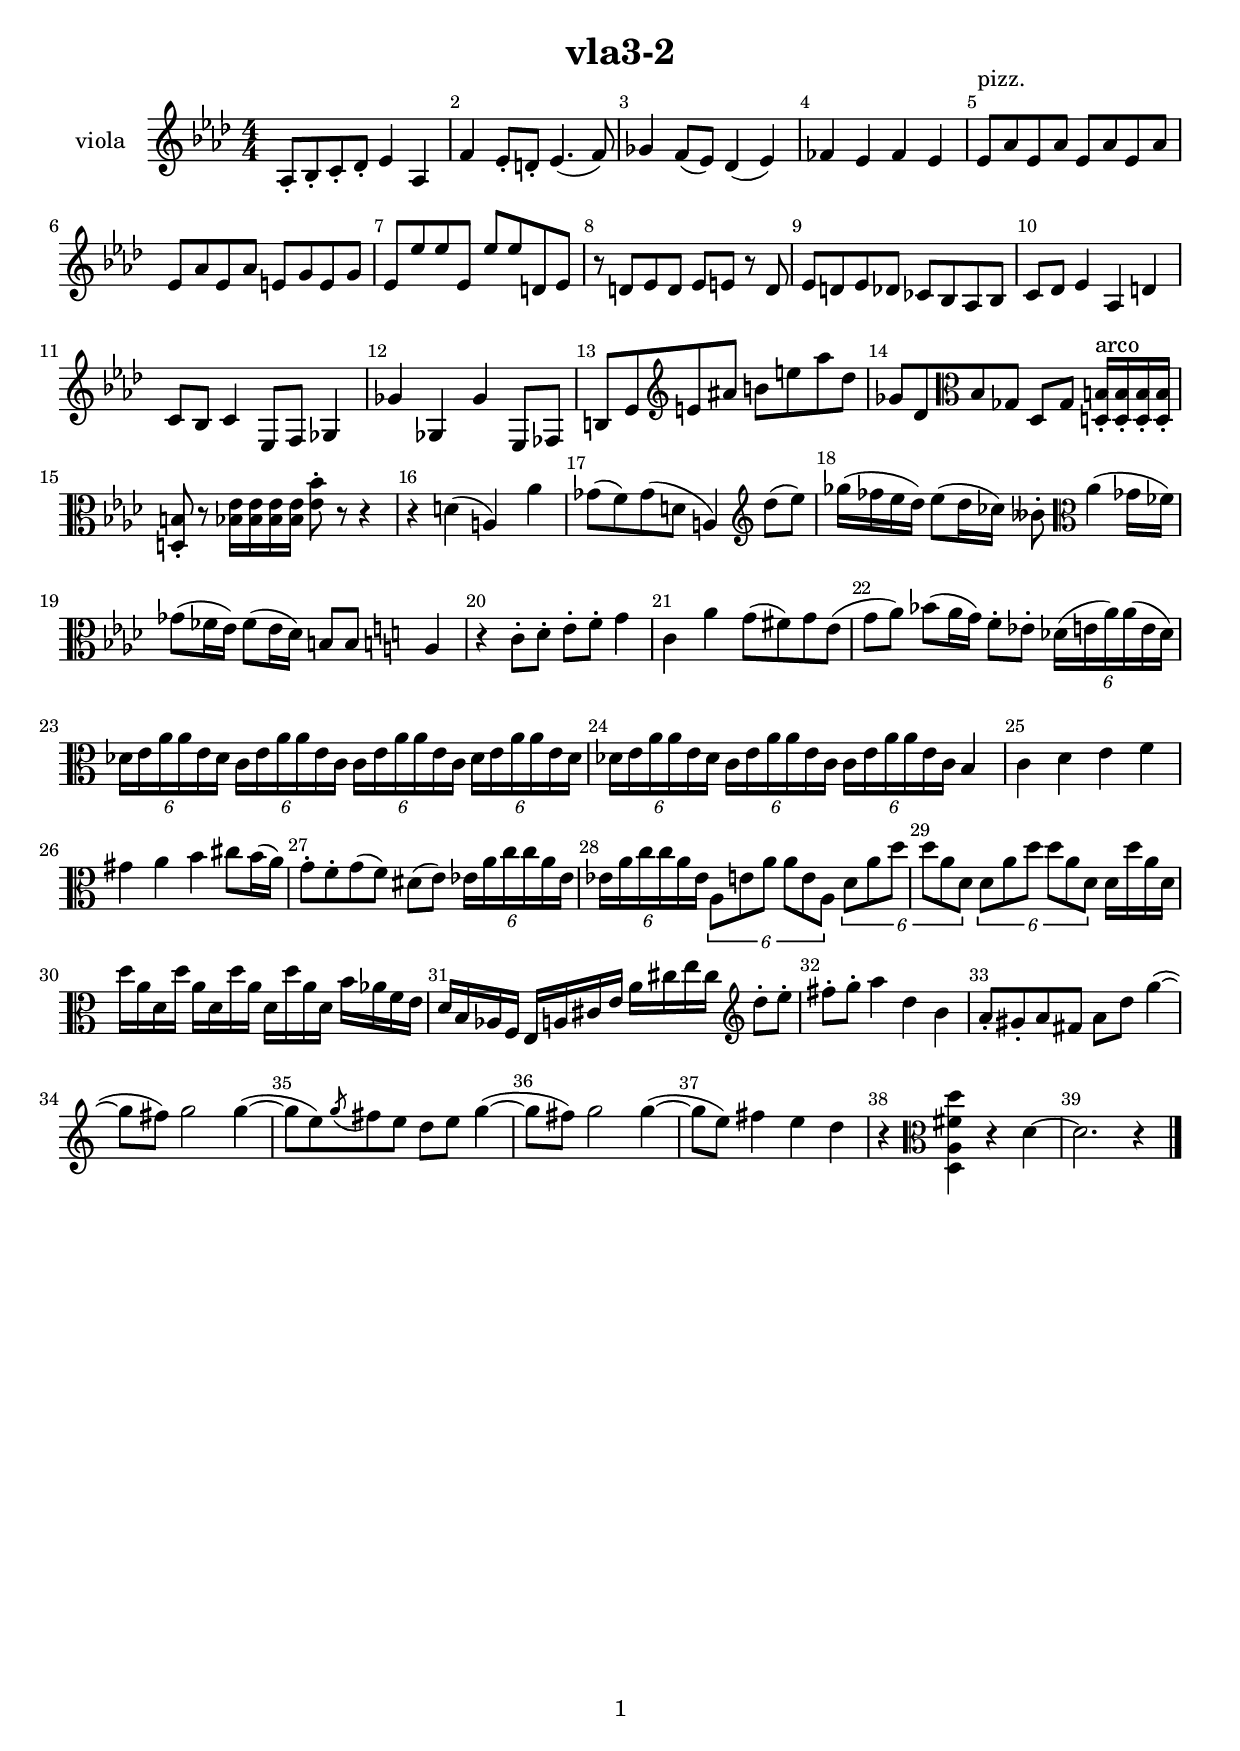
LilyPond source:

\version "2.14.2"
\language "english"
\pointAndClickOff
\header { title = "vla3-2" tagline = "" }

\paper {
print-page-number = ##t
print-first-page-number = ##t
oddHeaderMarkup = \markup \null
evenHeaderMarkup = \markup \null
oddFooterMarkup = \markup {
\fill-line {
    \on-the-fly #print-page-number-check-first
    \fromproperty #'page:page-number-string
    }
}
evenFooterMarkup = \oddFooterMarkup
}

\score {
<<
\new Staff  {
\set Staff.instrumentName = "viola"
\numericTimeSignature
\set Staff.printKeyCancellation = ##f
\override Score.BarNumber.break-visibility = ##(#f #t #t)
{
 \time 4/4 \key af \major af8-. bf8-. c'8-. df'8-. ef'4 af4 | % viola-sonata/vla3-2 viola-sonata/vla3-2.t4 3-4; 1
 f'4 ef'8-. d'8-. ef'4.( f'8) | % viola-sonata/vla3-2 viola-sonata/vla3-2.t4 7.5-8; 2
 gf'4 f'8( ef'8) df'4( ef'4) | % viola-sonata/vla3-2 viola-sonata/vla3-2.t4 11-12; 3
 ff'4 ef'4 ff'4 ef'4 | % viola-sonata/vla3-2 viola-sonata/vla3-2.t4 15-16; 4
 ef'8^"pizz." af'8 ef'8 af'8 ef'8 af'8 ef'8 af'8 | % viola-sonata/vla3-2 viola-sonata/vla3-2.t4 19.5-20; 5
 ef'8 af'8 ef'8 af'8 e'8 g'8 e'8 g'8 | % viola-sonata/vla3-2 viola-sonata/vla3-2.t4 23.5-24; 6
 ef'8 ef''8 ef''8 ef'8 ef''8 ef''8 d'8 ef'8 | % viola-sonata/vla3-2 viola-sonata/vla3-2.t4 27.5-28; 7
 r8 d'8 ef'8 d'8 ef'8 e'8 r8 d'8 | % viola-sonata/vla3-2 viola-sonata/vla3-2.t4 31.5-32; 8
 ef'8 d'8 ef'8 df'8 cf'8 bf8 af8 bf8 | % viola-sonata/vla3-2 viola-sonata/vla3-2.t4 35.5-36; 9
 c'8 df'8 ef'4 af4 d'4 | % viola-sonata/vla3-2 viola-sonata/vla3-2.t4 39-40; 10
 c'8 bf8 c'4 ef8 f8 gf4 | % viola-sonata/vla3-2 viola-sonata/vla3-2.t4 43-44; 11
 gf'4 gf4 gf'4 ef8 ff8 | % viola-sonata/vla3-2 viola-sonata/vla3-2.t4 47.5-48; 12
 b8 ef'8 \clef treble e'8 as'8 b'8 e''8 af''8 df''8 | % viola-sonata/vla3-2 viola-sonata/vla3-2.t4 51.5-52; 13
 gf'8 df'8 \clef alto bf8 gf8 df8 gf8 <d b>16-.^"arco" <d b>16-. <d b>16-. <d b>16-. | % viola-sonata/vla3-2 viola-sonata/vla3-2.t4 55.75-56; 14
 <d b>8-. r8 <bf ef'>16 <bf ef'>16 <bf ef'>16 <bf ef'>16 <ef' bf'>8-. r8 r4 | % viola-sonata/vla3-2 viola-sonata/vla3-2.t4 58-58.5; 15
 r4 d'4( a4) af'4 | % viola-sonata/vla3-2 viola-sonata/vla3-2.t4 63-64; 16
 gf'8( f'8) gf'8( d'8 a4) \clef treble df''8( ef''8) | % viola-sonata/vla3-2 viola-sonata/vla3-2.t4 67.5-68; 17
 gf''16( ff''16 ef''16 df''16) ef''8( df''16 cf''16) bff'8-. \clef alto af'4( gf'16 ff'16) | % viola-sonata/vla3-2 viola-sonata/vla3-2.t4 71.75-72; 18
 gf'8( ff'16 ef'16) ff'8( ef'16 df'16) b8 b8 \key c \major a4 | % viola-sonata/vla3-2 viola-sonata/vla3-2.t4 75-76; 19
 r4 c'8-. d'8-. e'8-. f'8-. g'4 | % viola-sonata/vla3-2 viola-sonata/vla3-2.t4 79-80; 20
 c'4 a'4 g'8( fs'8) g'8 e'8( | % viola-sonata/vla3-2 viola-sonata/vla3-2.t4 83.5-84; 21
 g'8 a'8) bf'8( a'16 g'16) f'8-. ef'8-. \times 4/6 { df'16( e'16 a'16) a'16( e'16 df'16) } | % viola-sonata/vla3-2 viola-sonata/vla3-2.t4 86.5-87; 22
 \times 4/6 { df'16 e'16 a'16 a'16 e'16 df'16 } \times 4/6 { c'16 e'16 a'16 a'16 e'16 c'16 } \times 4/6 { c'16 e'16 a'16 a'16 e'16 c'16 } \times 4/6 { df'16 e'16 a'16 a'16 e'16 df'16 } | % viola-sonata/vla3-2 viola-sonata/vla3-2.t4 86.5-87; 23
 \times 4/6 { df'16 e'16 a'16 a'16 e'16 df'16 } \times 4/6 { c'16 e'16 a'16 a'16 e'16 c'16 } \times 4/6 { c'16 e'16 a'16 a'16 e'16 c'16 } b4 | % viola-sonata/vla3-2 viola-sonata/vla3-2.t4 95-96; 24
 c'4 d'4 e'4 f'4 | % viola-sonata/vla3-2 viola-sonata/vla3-2.t4 99-100; 25
 gs'4 a'4 b'4 cs''8 b'16( a'16) | % viola-sonata/vla3-2 viola-sonata/vla3-2.t4 103.75-104; 26
 g'8-. f'8-. g'8( f'8) ds'8( e'8) \times 4/6 { ef'16 a'16 c''16 c''16 a'16 ef'16 } | % viola-sonata/vla3-2 viola-sonata/vla3-2.t4 106.5-107; 27
 \times 4/6 { ef'16 a'16 c''16 c''16 a'16 ef'16 } \times 4/6 { a8 e'8 a'8 a'8 e'8 a8 } \times 4/6 { d'8 a'8 d''8 d''8 a'8 d'8 } | % viola-sonata/vla3-2 viola-sonata/vla3-2.t4 106.5-107; 28
  \times 4/6 { d'8 a'8 d''8 d''8 a'8 d'8 } d'16 d''16 a'16 d'16 | % viola-sonata/vla3-2 viola-sonata/vla3-2.t4 115.75-116; 29
 d''16 a'16 d'16 d''16 a'16 d'16 d''16 a'16 d'16 d''16 a'16 d'16 b'16 af'16 f'16 e'16 | % viola-sonata/vla3-2 viola-sonata/vla3-2.t4 119.75-120; 30
 d'16 b16 af16 f16 e16 a16 cs'16 e'16 a'16 cs''16 e''16 cs''16 \clef treble d''8-. e''8-. | % viola-sonata/vla3-2 viola-sonata/vla3-2.t4 123.5-124; 31
 fs''8-. g''8-. a''4 d''4 b'4 | % viola-sonata/vla3-2 viola-sonata/vla3-2.t4 127-128; 32
 a'8-. gs'8-. a'8 fs'8 a'8 d''8 g''4~( | % viola-sonata/vla3-2 viola-sonata/vla3-2.t4 131-132.5; 33
 g''8 fs''8) g''2 g''4~( | % viola-sonata/vla3-2 viola-sonata/vla3-2.t4 135-136.5; 34
 g''8 e''8) \acciaccatura { g''8 } fs''8 e''8 d''8 e''8 g''4~( | % viola-sonata/vla3-2 viola-sonata/vla3-2.t4 139-140.5; 35
 g''8 fs''8) g''2 g''4~( | % viola-sonata/vla3-2 viola-sonata/vla3-2.t4 143-144.5; 36
 g''8 e''8) fs''4 e''4 d''4 | % viola-sonata/vla3-2 viola-sonata/vla3-2.t4 147-148; 37
 r4 \clef alto <d a fs' d''>4 r4 d'4~ | % viola-sonata/vla3-2 viola-sonata/vla3-2.t4 151-155; 38
 d'2. r4 \bar "|."
} }

>>
}

